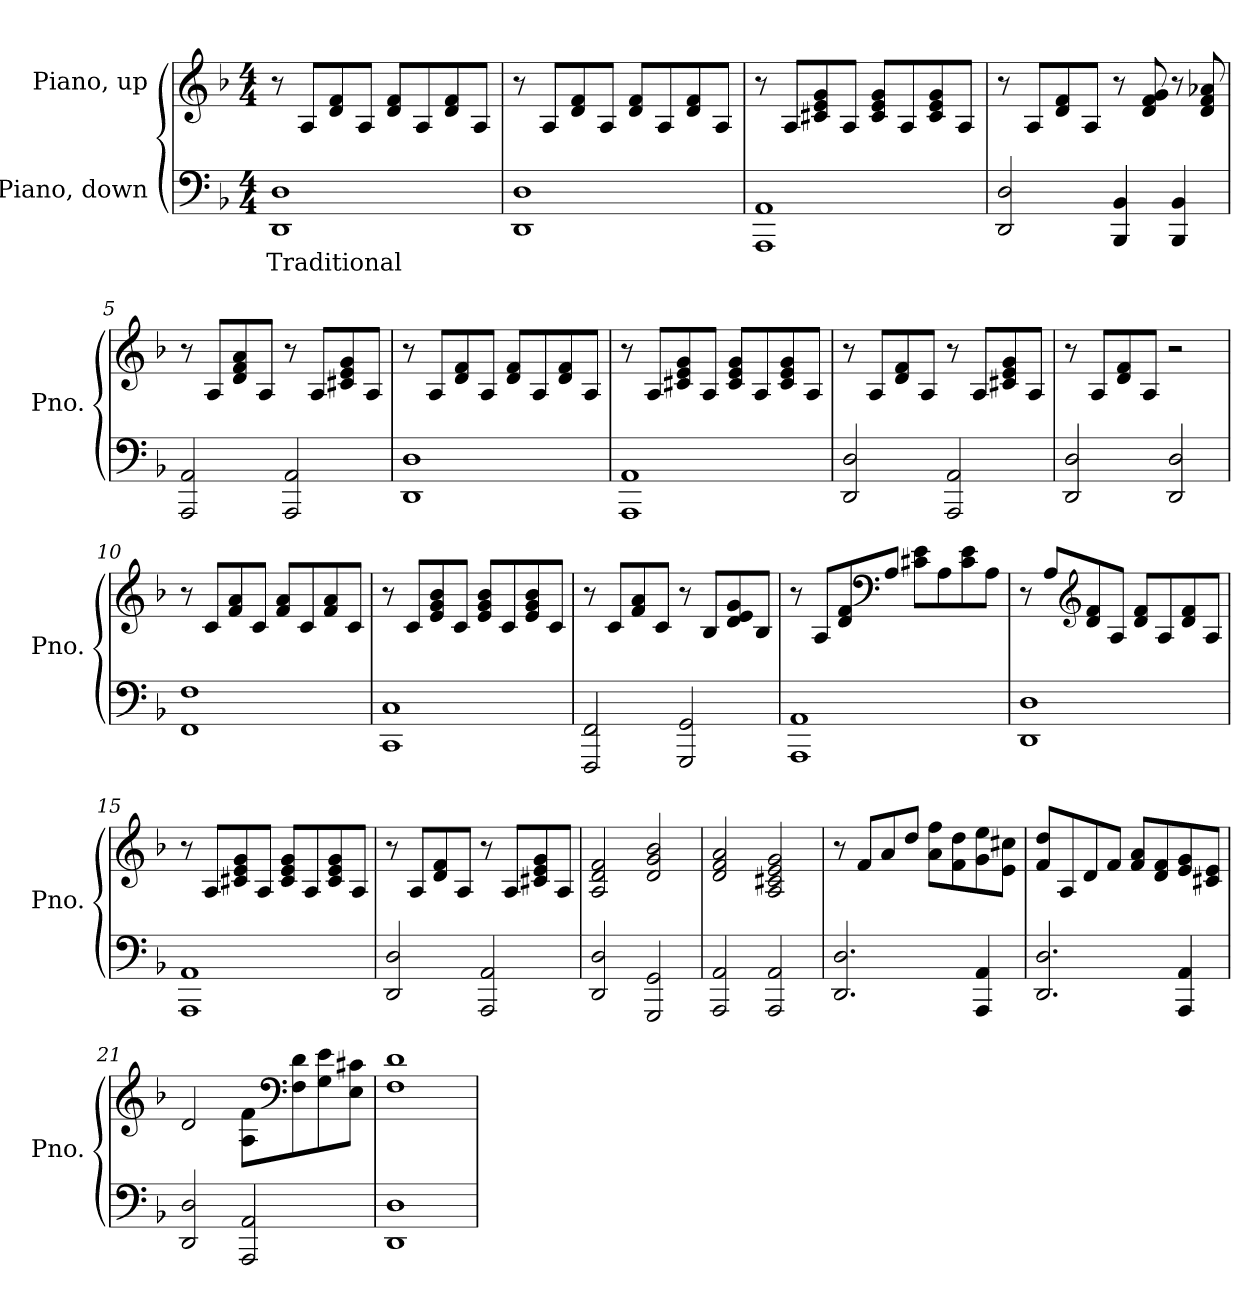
**kern	**text	**kern
*part2	*part2	*part1
*staff2	*staff2	*staff1
*I"Piano, down	*	*I"Piano, up
*I'Pno.	*	*I'Pno.
*clefF4	*	*clefG2
*k[b-]	*	*k[b-]
*M4/4	*	*M4/4
*MM72	*	*MM72
=1	=1	=1
!	!LO:LY:b	!
1DD 1D	Traditional	8r
.	.	8A/L
.	.	8d/ 8f/
.	.	8A/J
.	.	8d/ 8f/L
.	.	8A/
.	.	8d/ 8f/
.	.	8A/J
=2	=2	=2
1DD 1D	.	8r
.	.	8A/L
.	.	8d/ 8f/
.	.	8A/J
.	.	8d/ 8f/L
.	.	8A/
.	.	8d/ 8f/
.	.	8A/J
=3	=3	=3
1AAA 1AA	.	8r
.	.	8A/L
.	.	8c#X/ 8e/ 8g/
.	.	8A/J
.	.	8c#/ 8e/ 8g/L
.	.	8A/
.	.	8c#/ 8e/ 8g/
.	.	8A/J
!!LO:LB:g=z
=4	=4	=4
2DD/ 2D/	.	8r
.	.	8A/L
.	.	8d/ 8f/
.	.	8A/J
4BBB-/ 4BB-/	.	8r
.	.	8d/ 8f/ 8g/
4BBB-/ 4BB-/	.	8r
.	.	8d/ 8f/ 8a-X/
=5	=5	=5
2AAA/ 2AA/	.	8r
.	.	8A/L
.	.	8d/ 8f/ 8a/
.	.	8A/J
2AAA/ 2AA/	.	8r
.	.	8A/L
.	.	8c#X/ 8e/ 8g/
.	.	8A/J
=6	=6	=6
1DD 1D	.	8r
.	.	8A/L
.	.	8d/ 8f/
.	.	8A/J
.	.	8d/ 8f/L
.	.	8A/
.	.	8d/ 8f/
.	.	8A/J
=7	=7	=7
1AAA 1AA	.	8r
.	.	8A/L
.	.	8c#X/ 8e/ 8g/
.	.	8A/J
.	.	8c#/ 8e/ 8g/L
.	.	8A/
.	.	8c#/ 8e/ 8g/
.	.	8A/J
!!LO:LB:g=z
=8	=8	=8
2DD/ 2D/	.	8r
.	.	8A/L
.	.	8d/ 8f/
.	.	8A/J
2AAA/ 2AA/	.	8r
.	.	8A/L
.	.	8c#X/ 8e/ 8g/
.	.	8A/J
=9	=9	=9
2DD/ 2D/	.	8r
.	.	8A/L
.	.	8d/ 8f/
.	.	8A/J
2DD/ 2D/	.	2r
=10	=10	=10
1FF 1F	.	8r
.	.	8c/L
.	.	8f/ 8a/
.	.	8c/J
.	.	8f/ 8a/L
.	.	8c/
.	.	8f/ 8a/
.	.	8c/J
=11	=11	=11
1CC 1C	.	8r
.	.	8c/L
.	.	8e/ 8g/ 8b-/
.	.	8c/J
.	.	8e/ 8g/ 8b-/L
.	.	8c/
.	.	8e/ 8g/ 8b-/
.	.	8c/J
=12	=12	=12
2FFF/ 2FF/	.	8r
.	.	8c/L
.	.	8f/ 8a/
.	.	8c/J
2GGG/ 2GG/	.	8r
.	.	8B-/L
.	.	8d/ 8e/ 8g/
.	.	8B-/J
!!LO:LB:g=z
=13	=13	=13
1AAA 1AA	.	8r
.	.	8A/L
.	.	8d/ 8f/
*	*	*clefF4
.	.	8A/J
.	.	8c#X\ 8e\L
.	.	8A\
.	.	8c#\ 8e\
.	.	8A\J
=14	=14	=14
1DD 1D	.	8r
.	.	8A/L
*	*	*clefG2
.	.	8d/ 8f/
.	.	8A/J
.	.	8d/ 8f/L
.	.	8A/
.	.	8d/ 8f/
.	.	8A/J
=15	=15	=15
1AAA 1AA	.	8r
.	.	8A/L
.	.	8c#X/ 8e/ 8g/
.	.	8A/J
.	.	8c#/ 8e/ 8g/L
.	.	8A/
.	.	8c#/ 8e/ 8g/
.	.	8A/J
=16	=16	=16
2DD/ 2D/	.	8r
.	.	8A/L
.	.	8d/ 8f/
.	.	8A/J
2AAA/ 2AA/	.	8r
.	.	8A/L
.	.	8c#X/ 8e/ 8g/
.	.	8A/J
!!LO:LB:g=z
=17	=17	=17
2DD/ 2D/	.	2A/ 2d/ 2f/
2GGG/ 2GG/	.	2d/ 2g/ 2b-/
=18	=18	=18
2AAA/ 2AA/	.	2d/ 2f/ 2a/
2AAA/ 2AA/	.	2A/ 2c#X/ 2e/ 2g/
=19	=19	=19
2.DD/ 2.D/	.	8r
.	.	8f/L
.	.	8a/
.	.	8dd/J
.	.	8a\ 8ff\L
.	.	8f\ 8dd\
4AAA/ 4AA/	.	8g\ 8ee\
.	.	8e\ 8cc#X\J
=20	=20	=20
2.DD/ 2.D/	.	8f/ 8dd/L
.	.	8A/
.	.	8d/
.	.	8f/J
.	.	8f/ 8a/L
.	.	8d/ 8f/
4AAA/ 4AA/	.	8e/ 8g/
.	.	8c#X/ 8e/J
=21	=21	=21
2DD/ 2D/	.	2d/
2AAA/ 2AA/	.	8A\ 8f\L
*	*	*clefF4
.	.	8F\ 8d\
.	.	8G\ 8e\
.	.	8E\ 8c#X\J
=22	=22	=22
1DD 1D	.	1F 1d
=	=	=
*-	*-	*-
